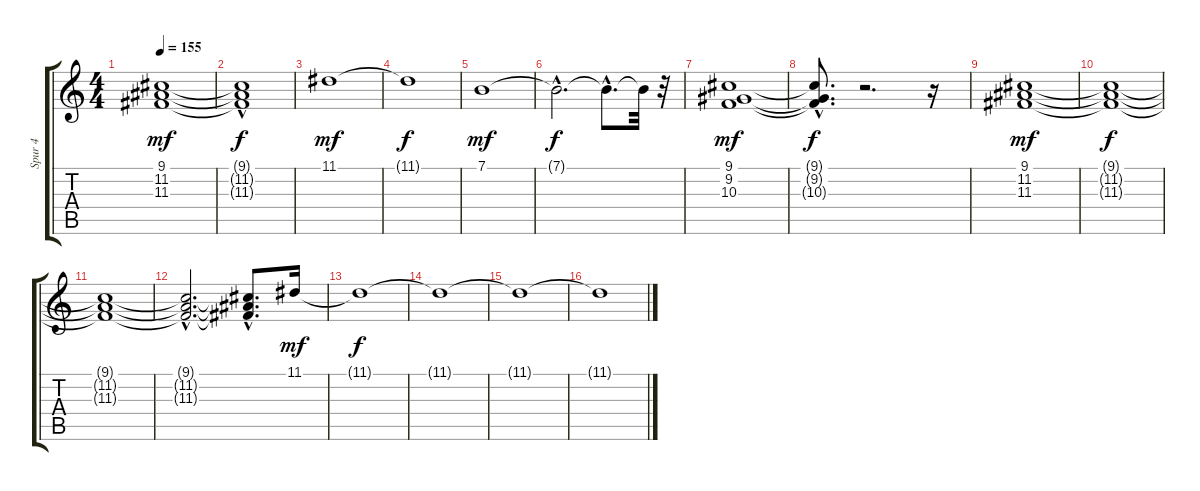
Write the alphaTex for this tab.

\track ("Spur 4" "Spur 4") {instrument churchorgan}
\staff {score tabs}
\tuning (E4 B3 G3 D3 A2 E2) {hide}
\ts (4 4)
\tempo 155
\clef g2
\ks c
(9.1 11.2 11.3).1{dy mf} |
(9.1{hac t} 11.2{t} 11.3{t}).1{dy f} |
11.1.1{dy mf} |
11.1{t}.1{dy f} |
7.1.1{dy mf} |
7.1{hac t}.2{d dy f} 7.1{hac t}.8{d} 7.1{t}.32 r.32 |
(9.1 9.2 10.3).1{dy mf} |
(9.1{hac t} 9.2{hac t} 10.3{hac t}).8{d dy f} r.2{d} r.16 |
(9.1 11.2 11.3).1{dy mf} |
(9.1{t} 11.2{t} 11.3{t}).1{dy f} |
(9.1{t} 11.2{t} 11.3{t}).1 |
(9.1{hac t} 11.2{hac t} 11.3{hac t}).2{d} (9.1{hac t} 11.2{t} 11.3{t}).8{d} 11.1.16{dy mf} |
11.1{t}.1{dy f} |
11.1{t}.1 |
11.1{t}.1 |
11.1{t}.1
